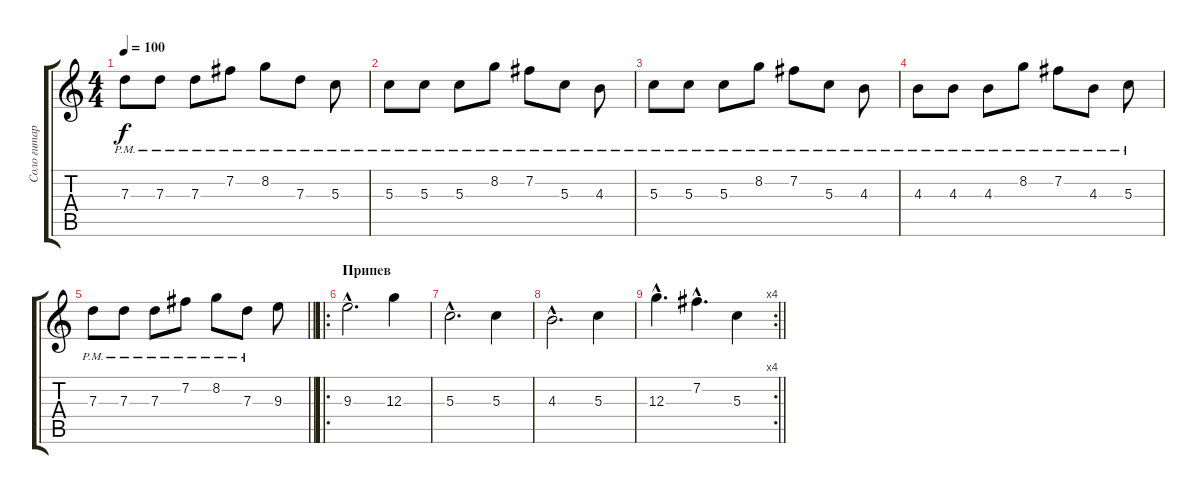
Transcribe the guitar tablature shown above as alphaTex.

\track ("Соло гитара 2" "Соло гитар") {instrument distortionguitar}
\staff {score tabs}
\tuning (E4 B3 G3 D3 A2 E2) {hide}
\ts (4 4)
\tempo 100
\clef g2
\ks c
7.3{pm}.8{dy f} 7.3{pm}.8 7.3{pm}.8 7.2{pm}.8 8.2{pm}.8 7.3{pm}.8 5.3{pm}.8 |
5.3{pm}.8 5.3{pm}.8 5.3{pm}.8 8.2{pm}.8 7.2{pm}.8 5.3{pm}.8 4.3{pm}.8 |
5.3{pm}.8 5.3{pm}.8 5.3{pm}.8 8.2{pm}.8 7.2{pm}.8 5.3{pm}.8 4.3{pm}.8 |
4.3{pm}.8 4.3{pm}.8 4.3{pm}.8 8.2{pm}.8 7.2{pm}.8 4.3{pm}.8 5.3{pm}.8 |
\barLineRight lightlight
7.3{pm}.8 7.3{pm}.8 7.3{pm}.8 7.2{pm}.8 8.2{pm}.8 7.3{pm}.8 9.3.8 |
\ro
\section ("" "Припев")
9.3{hac}.2{d} 12.3.4 |
5.3{hac}.2{d} 5.3.4 |
4.3{hac}.2{d} 5.3.4 |
\rc 4
\barLineRight lightlight
12.3{hac}.4{d} 7.2{hac}.4{d} 5.3.4
